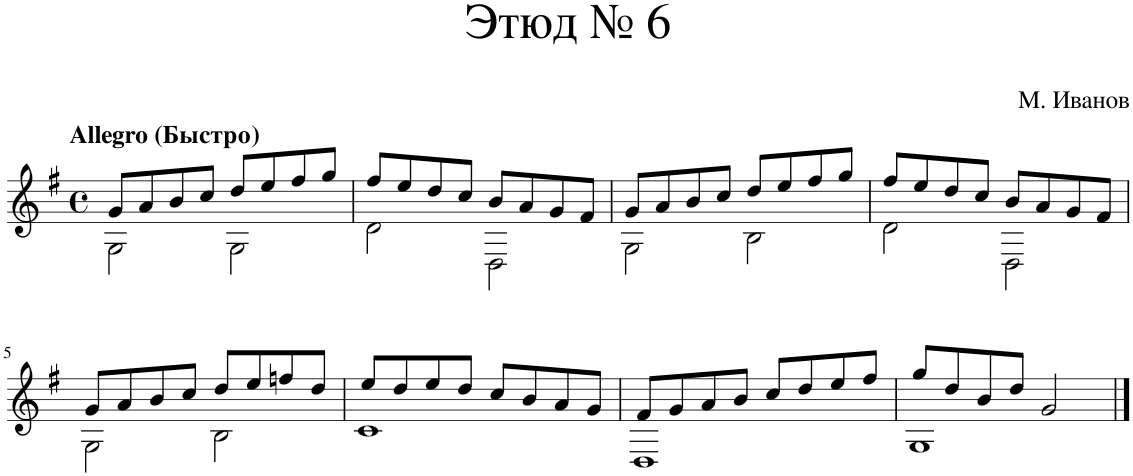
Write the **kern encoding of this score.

**kern
*part1
*staff1
*I"Guitar
*clefG2
*Trd7c12
*k[f#]
*M4/4
*met(c)
=1
*^
!LO:TX:a:B:t=Allegro (Быстро)	!
8g/L	2G\
8a/	.
8b/	.
8cc/J	.
8dd/L	2G\
8ee/	.
8ff#/	.
8gg/J	.
=2	=2
8ff#/L	2d\
8ee/	.
8dd/	.
8cc/J	.
8b/L	2D\
8a/	.
8g/	.
8f#/J	.
=3	=3
8g/L	2G\
8a/	.
8b/	.
8cc/J	.
8dd/L	2B\
8ee/	.
8ff#/	.
8gg/J	.
=4	=4
8ff#/L	2d\
8ee/	.
8dd/	.
8cc/J	.
8b/L	2D\
8a/	.
8g/	.
8f#/J	.
!!LO:LB:g=z	!!
=5	=5
8g/L	2G\
8a/	.
8b/	.
8cc/J	.
8dd/L	2B\
8ee/	.
8ffn/	.
8dd/J	.
=6	=6
8ee/L	1c
8dd/	.
8ee/	.
8dd/J	.
8cc/L	.
8b/	.
8a/	.
8g/J	.
=7	=7
8f#/L	1D
8g/	.
8a/	.
8b/J	.
8cc/L	.
8dd/	.
8ee/	.
8ff#/J	.
=8	=8
8gg/L	1G
8dd/	.
8b/	.
8dd/J	.
2g/	.
*v	*v
==
*-
